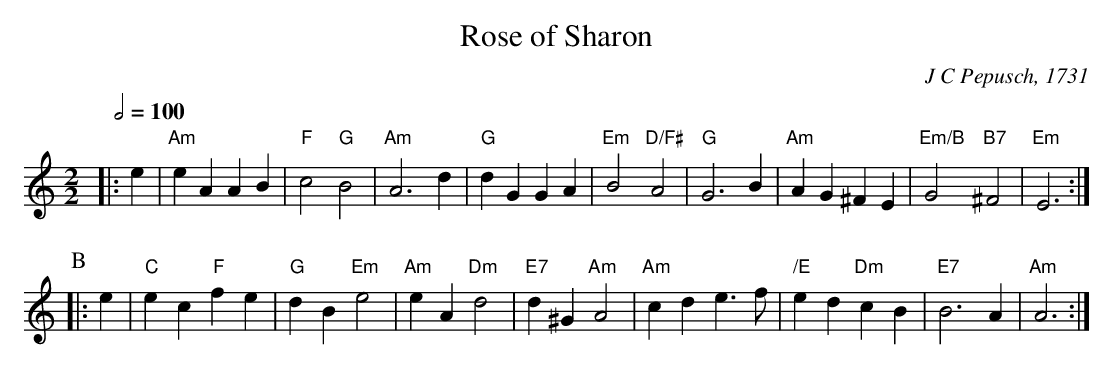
X:1
T:Rose of Sharon
C:J C Pepusch, 1731
Q:1/2=100
M:2/2
L:1/4
K:Am
|: e | "Am"eA AB | "F"c2 "G"B2 | "Am"A3d | "G"dG GA | "Em"B2 "D/F#"A2 | "G"G3B |\
"Am"AG ^FE | "Em/B"G2 "B7"^F2 | "Em"E3 :|
P:B
|: e | "C"ec "F"fe | "G"dB "Em"e2 | "Am"eA "Dm"d2 | "E7"d^G "Am"A2 |\
"Am"cd e3/f/ | "/E"ed "Dm"cB | "E7"B3A | "Am"A3 :|
